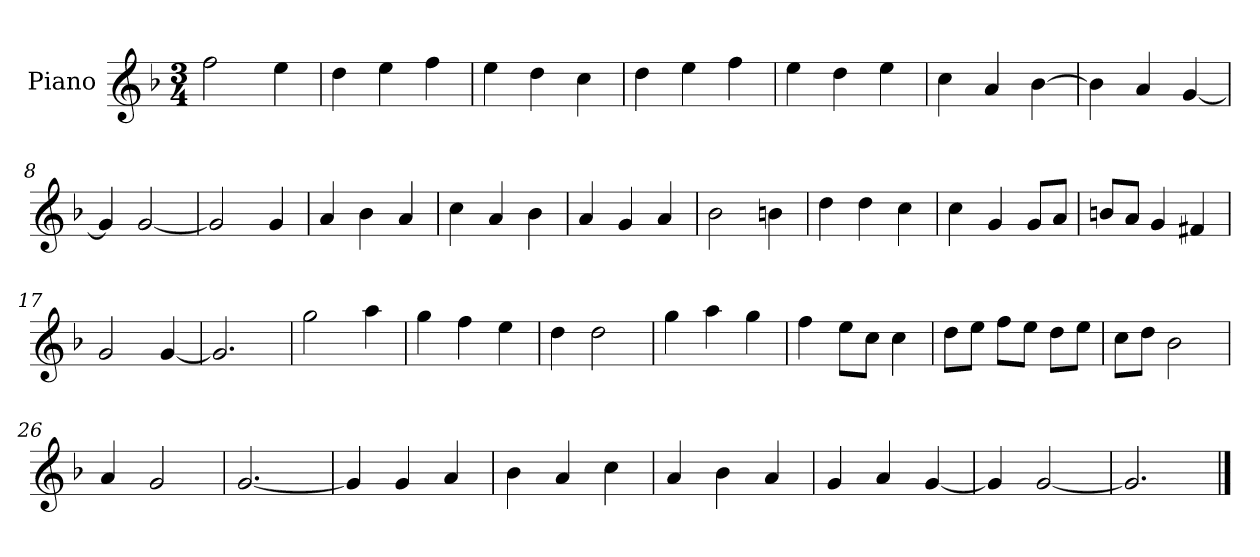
**kern
*part1
*staff1
*I"Piano
*I'P-no
*clefG2
*k[b-]
*M3/4
*MM177
=1
2ff\
4ee\
=2
4dd\
4ee\
4ff\
=3
4ee\
4dd\
4cc\
=4
4dd\
4ee\
4ff\
=5
4ee\
4dd\
4ee\
=6
4cc\
4a/
[4b-\
=7
4b-\]
4a/
[4g/
=8
4g/]
[2g/
=9
2g/]
4g/
=10
4a/
4b-\
4a/
=11
4cc\
4a/
4b-\
!!LO:LB:g=z
=12
4a/
4g/
4a/
=13
2b-\
4bn\
=14
4dd\
4dd\
4cc\
=15
4cc\
4g/
8g/L
8a/J
=16
8bn/L
8a/J
4g/
4f#X/
=17
2g/
[4g/
=18
2.g/]
=19
2gg\
4aa\
=20
4gg\
4ff\
4ee\
=21
4dd\
2dd\
=22
4gg\
4aa\
4gg\
!!LO:LB:g=z
=23
4ff\
8ee\L
8cc\J
4cc\
=24
8dd\L
8ee\J
8ff\L
8ee\J
8dd\L
8ee\J
=25
8cc\L
8dd\J
2b-\
=26
4a/
2g/
=27
[2.g/
=28
4g/]
4g/
4a/
=29
4b-\
4a/
4cc\
=30
4a/
4b-\
4a/
=31
4g/
4a/
[4g/
=32
4g/]
[2g/
=33
2.g/]
==
*-
